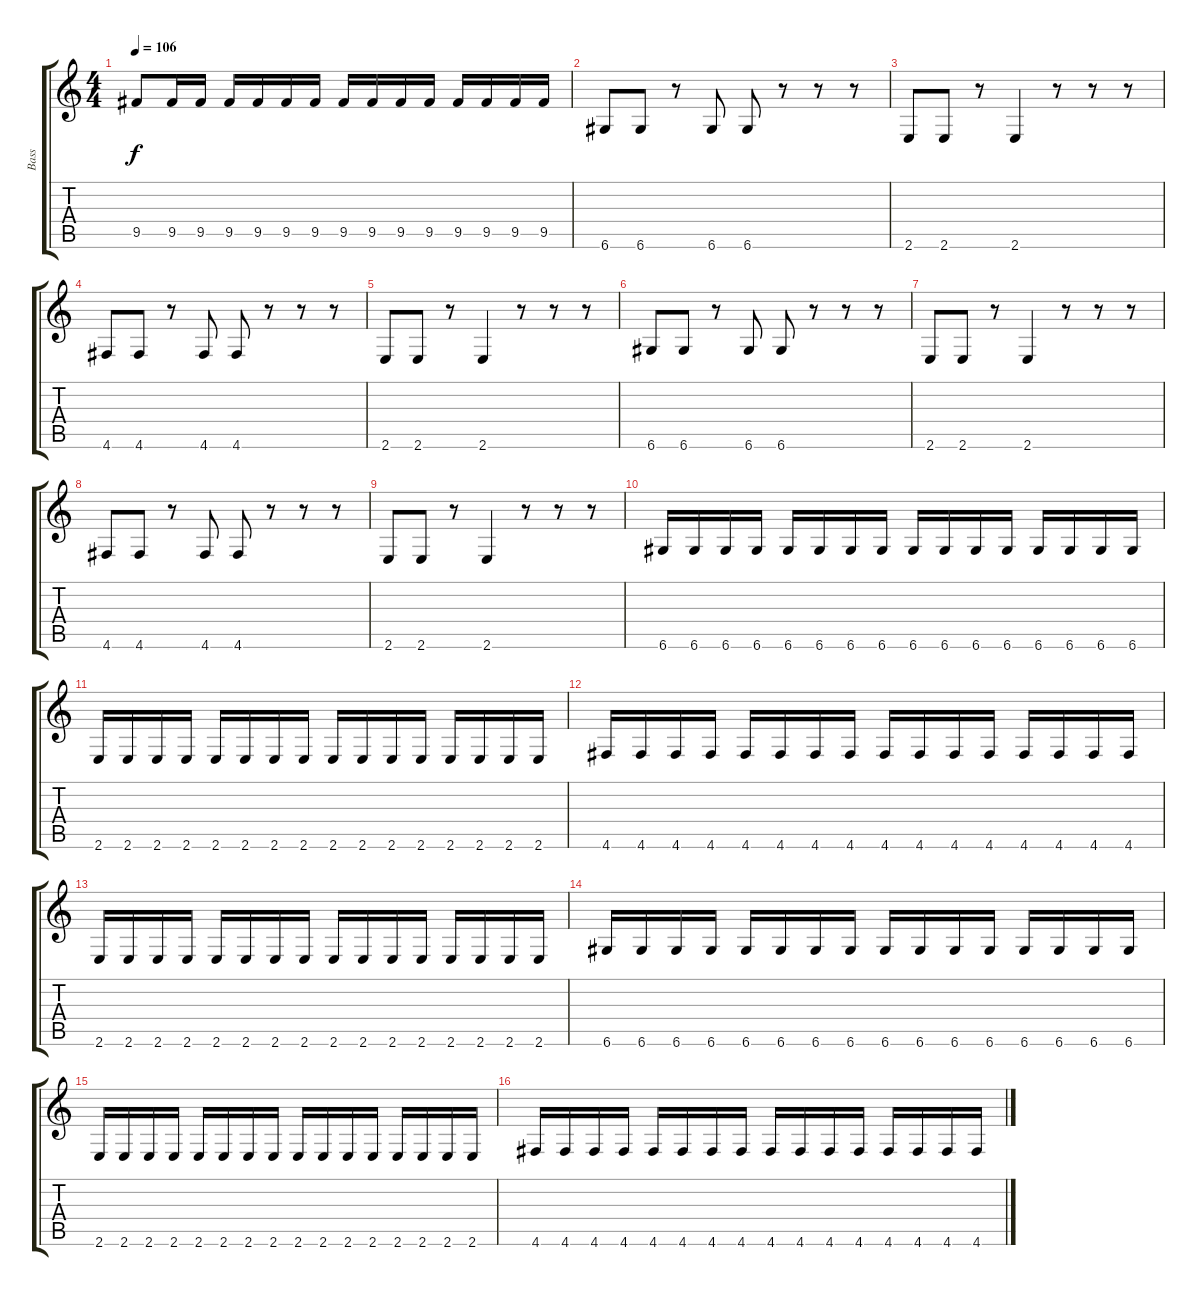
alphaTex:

\track ("Bass" "Bass") {instrument electricbasspick}
\staff {score tabs}
\tuning (E4 B3 G3 D3 A2 D2) {hide}
\ts (4 4)
\tempo 106
\clef g2
\ks c
9.5.8{dy f} 9.5.16 9.5.16 9.5.16 9.5.16 9.5.16 9.5.16 9.5.16 9.5.16 9.5.16 9.5.16 9.5.16 9.5.16 9.5.16 9.5.16 |
6.6.8 6.6.8 r.8 6.6.8 6.6.8 r.8 r.8 r.8 |
2.6.8 2.6.8 r.8 2.6.4 r.8 r.8 r.8 |
4.6.8 4.6.8 r.8 4.6.8 4.6.8 r.8 r.8 r.8 |
2.6.8 2.6.8 r.8 2.6.4 r.8 r.8 r.8 |
6.6.8 6.6.8 r.8 6.6.8 6.6.8 r.8 r.8 r.8 |
2.6.8 2.6.8 r.8 2.6.4 r.8 r.8 r.8 |
4.6.8 4.6.8 r.8 4.6.8 4.6.8 r.8 r.8 r.8 |
2.6.8 2.6.8 r.8 2.6.4 r.8 r.8 r.8 |
6.6.16 6.6.16 6.6.16 6.6.16 6.6.16 6.6.16 6.6.16 6.6.16 6.6.16 6.6.16 6.6.16 6.6.16 6.6.16 6.6.16 6.6.16 6.6.16 |
2.6.16 2.6.16 2.6.16 2.6.16 2.6.16 2.6.16 2.6.16 2.6.16 2.6.16 2.6.16 2.6.16 2.6.16 2.6.16 2.6.16 2.6.16 2.6.16 |
4.6.16 4.6.16 4.6.16 4.6.16 4.6.16 4.6.16 4.6.16 4.6.16 4.6.16 4.6.16 4.6.16 4.6.16 4.6.16 4.6.16 4.6.16 4.6.16 |
2.6.16 2.6.16 2.6.16 2.6.16 2.6.16 2.6.16 2.6.16 2.6.16 2.6.16 2.6.16 2.6.16 2.6.16 2.6.16 2.6.16 2.6.16 2.6.16 |
6.6.16 6.6.16 6.6.16 6.6.16 6.6.16 6.6.16 6.6.16 6.6.16 6.6.16 6.6.16 6.6.16 6.6.16 6.6.16 6.6.16 6.6.16 6.6.16 |
2.6.16 2.6.16 2.6.16 2.6.16 2.6.16 2.6.16 2.6.16 2.6.16 2.6.16 2.6.16 2.6.16 2.6.16 2.6.16 2.6.16 2.6.16 2.6.16 |
4.6.16 4.6.16 4.6.16 4.6.16 4.6.16 4.6.16 4.6.16 4.6.16 4.6.16 4.6.16 4.6.16 4.6.16 4.6.16 4.6.16 4.6.16 4.6.16
